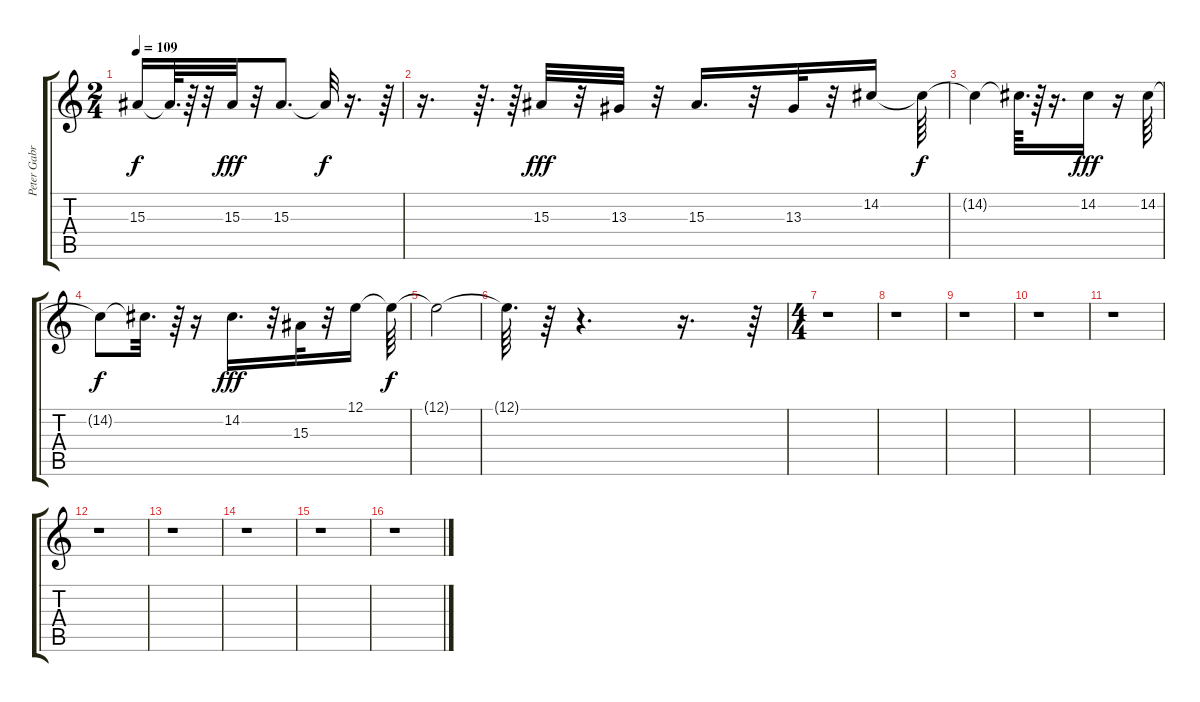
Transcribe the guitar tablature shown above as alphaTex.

\track ("Peter Gabriel" "Peter Gabr") {instrument lead4chiff}
\staff {score tabs}
\tuning (E4 B3 G3 D3 A2 E2) {hide}
\ts (2 4)
\tempo 109
\clef g2
\ks c
15.3{t}.16{dy f} 15.3{t}.64{d} r.64 r.32 15.3.32{dy fff} r.32 15.3.8{d} 15.3{t}.32{dy f} r.16{d} r.64 |
r.16{d} r.64{d} r.64 15.3.32{dy fff} r.32 13.3.32 r.32 15.3.16{d} r.32 13.3.32 r.32 14.2.16 14.2{t}.64{dy f} |
14.2{t}.4 14.2{t}.64{d} r.64 r.16{d} 14.2.16{dy fff} r.16 14.2.64 |
14.2{t}.8{dy f} 14.2{t}.32{d} r.64 r.16 14.2.16{d dy fff} r.32 15.3.32 r.32 12.1.16 12.1{t}.64{dy f} |
12.1{t}.2 |
12.1{t}.64{d} r.64 r.4{d} r.16{d} r.64 |
\ts (4 4)
r.1 |
r.1 |
r.1 |
r.1 |
r.1 |
r.1 |
r.1 |
r.1 |
r.1 |
r.1
